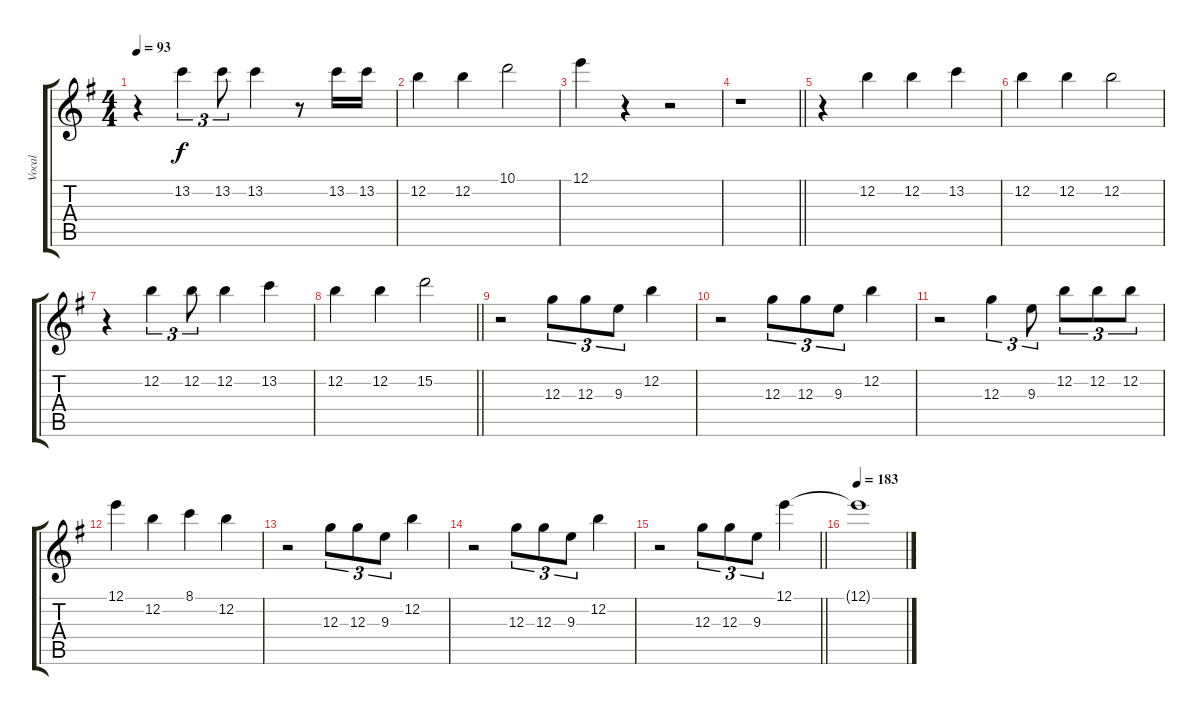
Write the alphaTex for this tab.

\track ("Vocal" "Vocal") {instrument electricguitarclean}
\staff {score tabs}
\tuning (E4 B3 G3 D3 A2 E2) {hide}
\ts (4 4)
\tempo 93
\clef g2
\ks g
r.4{dy f} 13.2.4{tu (3 2)} 13.2.8{tu (3 2)} 13.2.4 r.8 13.2.16 13.2.16 |
12.2.4 12.2.4 10.1.2 |
12.1.4 r.4 r.2 |
\barLineRight lightlight
r.1 |
r.4 12.2.4 12.2.4 13.2.4 |
12.2.4 12.2.4 12.2.2 |
r.4 12.2.4{tu (3 2)} 12.2.8{tu (3 2)} 12.2.4 13.2.4 |
\barLineRight lightlight
12.2.4 12.2.4 15.2.2 |
r.2 12.3.8{tu (3 2)} 12.3.8{tu (3 2)} 9.3.8{tu (3 2)} 12.2.4 |
r.2 12.3.8{tu (3 2)} 12.3.8{tu (3 2)} 9.3.8{tu (3 2)} 12.2.4 |
r.2 12.3.4{tu (3 2)} 9.3.8{tu (3 2)} 12.2.8{tu (3 2)} 12.2.8{tu (3 2)} 12.2.8{tu (3 2)} |
12.1.4 12.2.4 8.1.4 12.2.4 |
r.2 12.3.8{tu (3 2)} 12.3.8{tu (3 2)} 9.3.8{tu (3 2)} 12.2.4 |
r.2 12.3.8{tu (3 2)} 12.3.8{tu (3 2)} 9.3.8{tu (3 2)} 12.2.4 |
\barLineRight lightlight
r.2 12.3.8{tu (3 2)} 12.3.8{tu (3 2)} 9.3.8{tu (3 2)} 12.1.4 |
\tempo 183
12.1{t}.1
